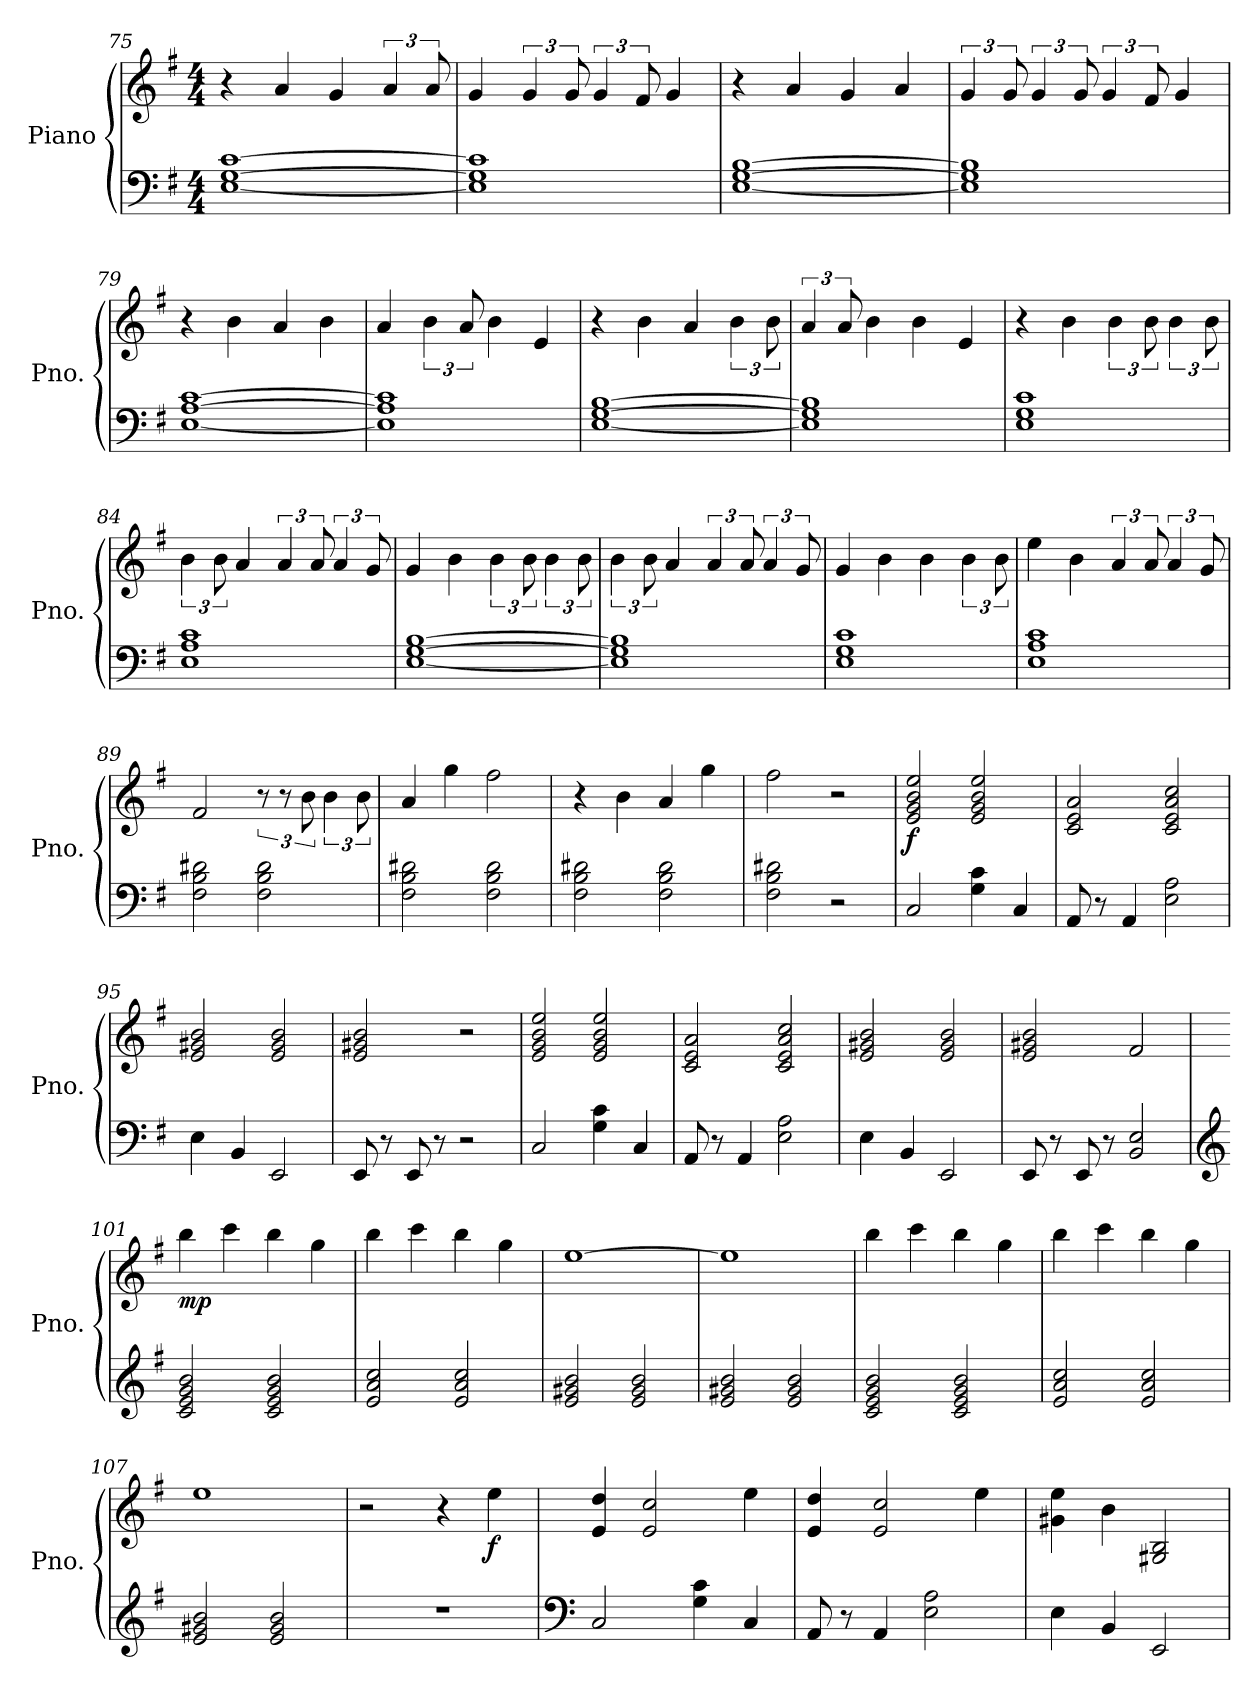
**kern	**kern	**dynam
*part1	*part1	*part1
*staff2	*staff1	*staff1/2
*I"Piano	*	*
*I'Pno.	*	*
*clefF4	*clefG2	*
*k[f#]	*k[f#]	*
*M4/4	*M4/4	*
=75	=75	=75
[1E [1G [1c	4r	.
.	4a/	.
.	4g/	.
.	6a/	.
.	12a/	.
!!LO:PB:g=z
=76	=76	=76
1E] 1G] 1c]	4g/	.
.	6g/	.
.	12g/	.
.	6g/	.
.	12f#/	.
.	4g/	.
=77	=77	=77
[1E [1G [1B	4r	.
.	4a/	.
.	4g/	.
.	4a/	.
=78	=78	=78
1E] 1G] 1B]	6g/	.
.	12g/	.
.	6g/	.
.	12g/	.
.	6g/	.
.	12f#/	.
.	4g/	.
=79	=79	=79
[1E [1A [1c	4r	.
.	4b\	.
.	4a/	.
.	4b\	.
=80	=80	=80
1E] 1A] 1c]	4a/	.
.	6b\	.
.	12a/	.
.	4b\	.
.	4e/	.
=81	=81	=81
[1E [1G [1B	4r	.
.	4b\	.
.	4a/	.
.	6b\	.
.	12b\	.
=82	=82	=82
1E] 1G] 1B]	6a/	.
.	12a/	.
.	4b\	.
.	4b\	.
.	4e/	.
!!LO:LB:g=z
=83	=83	=83
1E 1G 1c	4r	.
.	4b\	.
.	6b\	.
.	12b\	.
.	6b\	.
.	12b\	.
=84	=84	=84
1E 1A 1c	6b\	.
.	12b\	.
.	4a/	.
.	6a/	.
.	12a/	.
.	6a/	.
.	12g/	.
=85	=85	=85
[1E [1G [1B	4g/	.
.	4b\	.
.	6b\	.
.	12b\	.
.	6b\	.
.	12b\	.
=86	=86	=86
1E] 1G] 1B]	6b\	.
.	12b\	.
.	4a/	.
.	6a/	.
.	12a/	.
.	6a/	.
.	12g/	.
=87	=87	=87
1E 1G 1c	4g/	.
.	4b\	.
.	4b\	.
.	6b\	.
.	12b\	.
=88	=88	=88
1E 1A 1c	4ee\	.
.	4b\	.
.	6a/	.
.	12a/	.
.	6a/	.
.	12g/	.
!!LO:LB:g=z
=89	=89	=89
2F#\ 2B\ 2d#X\	2f#/	.
2F#\ 2B\ 2d#\	12r	.
.	12r	.
.	12b\	.
.	6b\	.
.	12b\	.
=90	=90	=90
2F#\ 2B\ 2d#X\	4a/	.
.	4gg\	.
2F#\ 2B\ 2d#\	2ff#\	.
=91	=91	=91
2F#\ 2B\ 2d#X\	4r	.
.	4b\	.
2F#\ 2B\ 2d#\	4a/	.
.	4gg\	.
=92	=92	=92
2F#\ 2B\ 2d#X\	2ff#\	.
2r	2r	.
=93	=93	=93
!	!	!LO:DY:b
2C/	2e/ 2g/ 2b/ 2ee/	f
4G\ 4c\	2e/ 2g/ 2b/ 2ee/	.
4C/	.	.
=94	=94	=94
8AA/	2c/ 2e/ 2a/	.
8r	.	.
4AA/	.	.
2E\ 2A\	2c/ 2e/ 2a/ 2cc/	.
=95	=95	=95
4E\	2e/ 2g#X/ 2b/	.
4BB/	.	.
2EE/	2e/ 2g#/ 2b/	.
=96	=96	=96
8EE/	2e/ 2g#X/ 2b/	.
8r	.	.
8EE/	.	.
8r	.	.
2r	2r	.
=97	=97	=97
2C/	2e/ 2g/ 2b/ 2ee/	.
4G\ 4c\	2e/ 2g/ 2b/ 2ee/	.
4C/	.	.
!!LO:LB:g=z
=98	=98	=98
8AA/	2c/ 2e/ 2a/	.
8r	.	.
4AA/	.	.
2E\ 2A\	2c/ 2e/ 2a/ 2cc/	.
=99	=99	=99
4E\	2e/ 2g#X/ 2b/	.
4BB/	.	.
2EE/	2e/ 2g#/ 2b/	.
=100	=100	=100
8EE/	2e/ 2g#X/ 2b/	.
8r	.	.
8EE/	.	.
8r	.	.
2BB/ 2E/	2f#/	.
=101	=101	=101
*clefG2	*	*
!	!	!LO:DY:b
2c/ 2e/ 2g/ 2b/	4bb\	mp
.	4ccc\	.
2c/ 2e/ 2g/ 2b/	4bb\	.
.	4gg\	.
=102	=102	=102
2e/ 2a/ 2cc/	4bb\	.
.	4ccc\	.
2e/ 2a/ 2cc/	4bb\	.
.	4gg\	.
=103	=103	=103
2e/ 2g#X/ 2b/	[1ee	.
2e/ 2g#/ 2b/	.	.
=104	=104	=104
2e/ 2g#X/ 2b/	1ee]	.
2e/ 2g#/ 2b/	.	.
=105	=105	=105
2c/ 2e/ 2g/ 2b/	4bb\	.
.	4ccc\	.
2c/ 2e/ 2g/ 2b/	4bb\	.
.	4gg\	.
!!LO:LB:g=z
=106	=106	=106
2e/ 2a/ 2cc/	4bb\	.
.	4ccc\	.
2e/ 2a/ 2cc/	4bb\	.
.	4gg\	.
=107	=107	=107
2e/ 2g#X/ 2b/	1ee	.
2e/ 2g#/ 2b/	.	.
=108	=108	=108
1r	2r	.
.	4r	.
!	!	!LO:DY:b
.	4ee\	f
=109	=109	=109
*clefF4	*	*
2C/	4e/ 4dd/	.
.	2e/ 2cc/	.
4G\ 4c\	.	.
4C/	4ee\	.
=110	=110	=110
8AA/	4e/ 4dd/	.
8r	.	.
4AA/	2e/ 2cc/	.
2E\ 2A\	.	.
.	4ee\	.
=111	=111	=111
4E\	4g#X\ 4ee\	.
4BB/	4b\	.
2EE/	2G#X/ 2B/	.
=	=	=
*-	*-	*-
